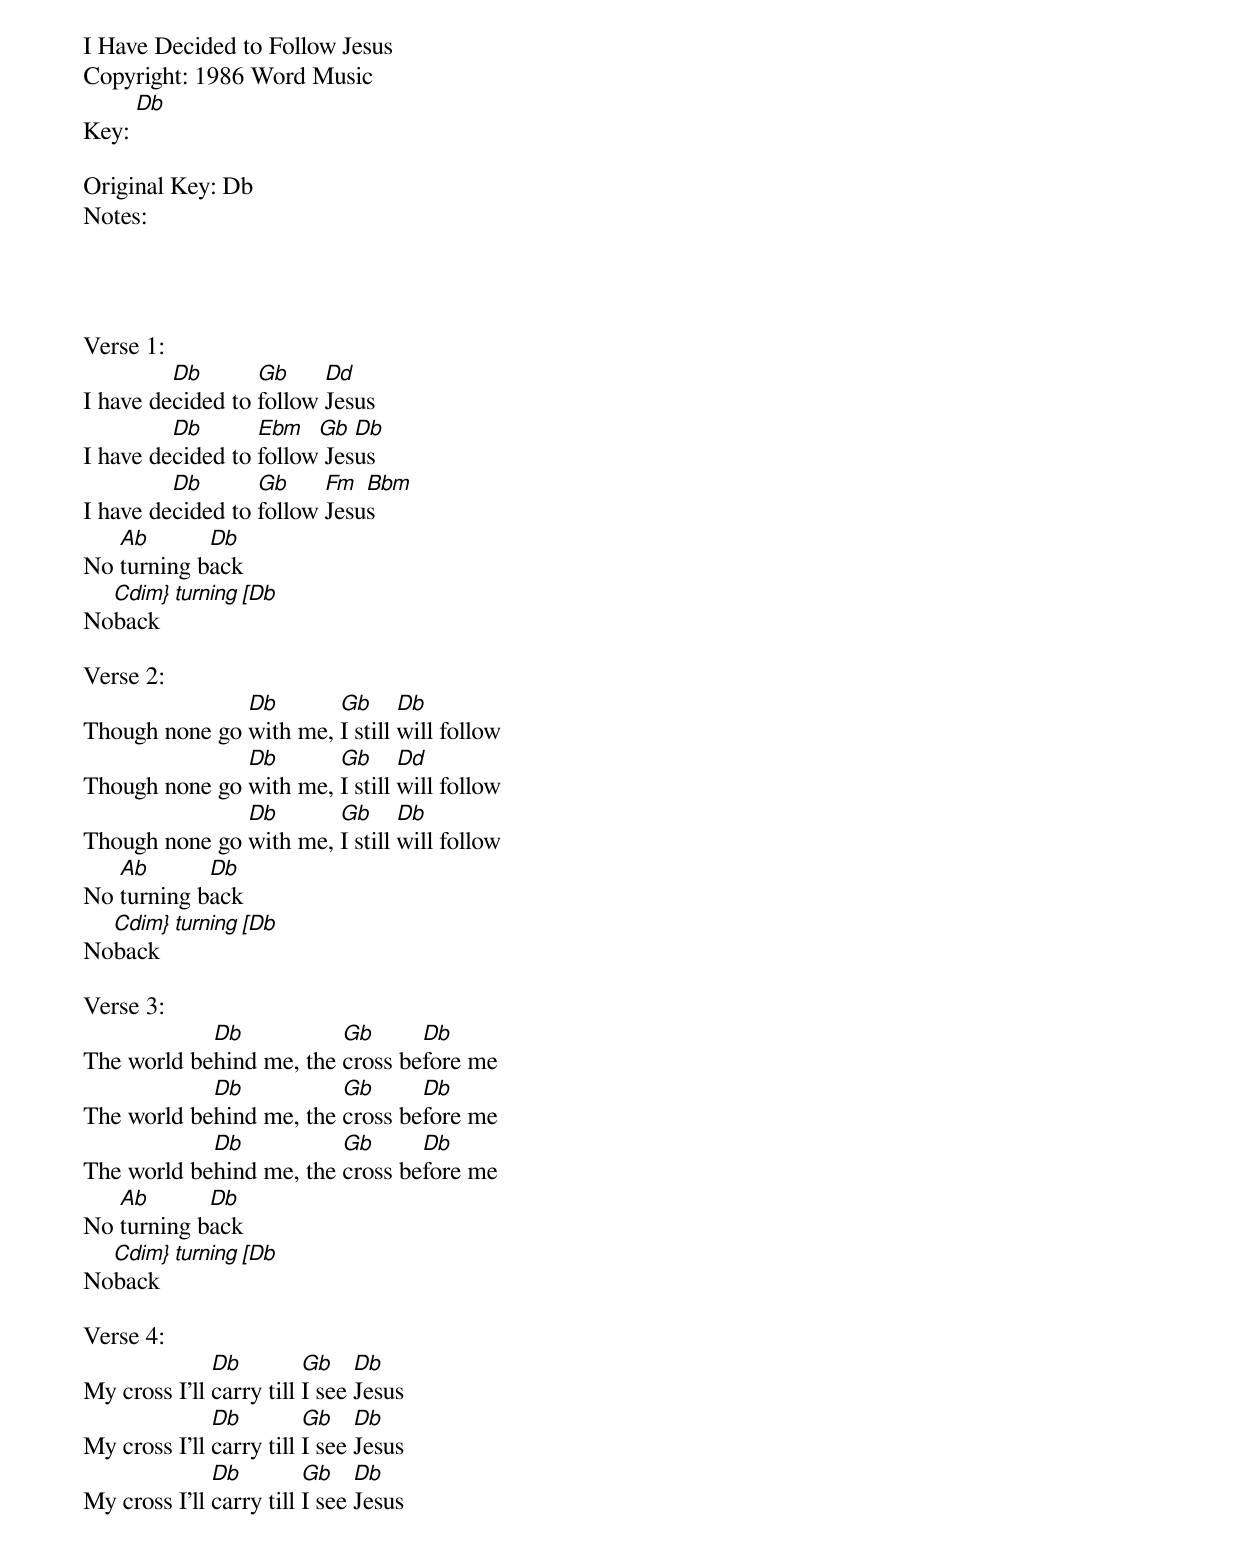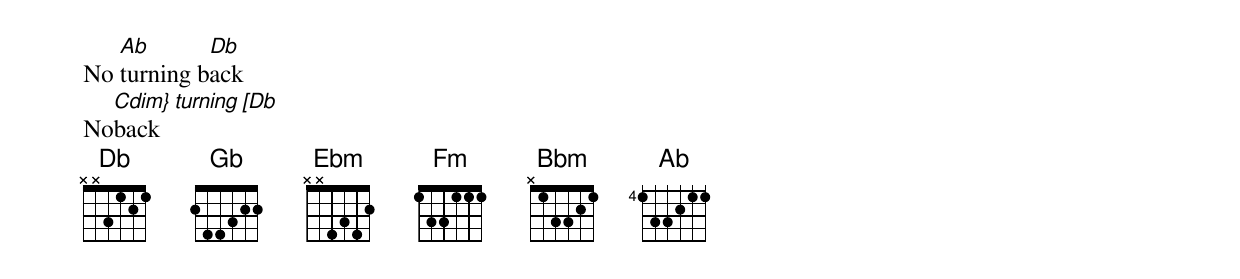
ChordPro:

I Have Decided to Follow Jesus
Copyright: 1986 Word Music
Key: [Db]

Original Key: Db
Notes:




Verse 1:
I have de[Db]cided to [Gb]follow [Dd]Jesus
I have de[Db]cided to [Ebm]follow[Gb] Jes[Db]us
I have de[Db]cided to [Gb]follow [Fm]Jesu[Bbm]s
No [Ab]turning b[Db]ack
No[Cdim} turning [Db]back

Verse 2:
Though none go [Db]with me, [Gb]I still [Db]will follow
Though none go [Db]with me, [Gb]I still [Dd]will follow
Though none go [Db]with me, [Gb]I still [Db]will follow
No [Ab]turning b[Db]ack
No[Cdim} turning [Db]back

Verse 3:
The world be[Db]hind me, the [Gb]cross be[Db]fore me
The world be[Db]hind me, the [Gb]cross be[Db]fore me
The world be[Db]hind me, the [Gb]cross be[Db]fore me
No [Ab]turning b[Db]ack
No[Cdim} turning [Db]back

Verse 4:
My cross I'll [Db]carry till [Gb]I see [Db]Jesus
My cross I'll [Db]carry till [Gb]I see [Db]Jesus
My cross I'll [Db]carry till [Gb]I see [Db]Jesus
No [Ab]turning b[Db]ack
No[Cdim} turning [Db]back
